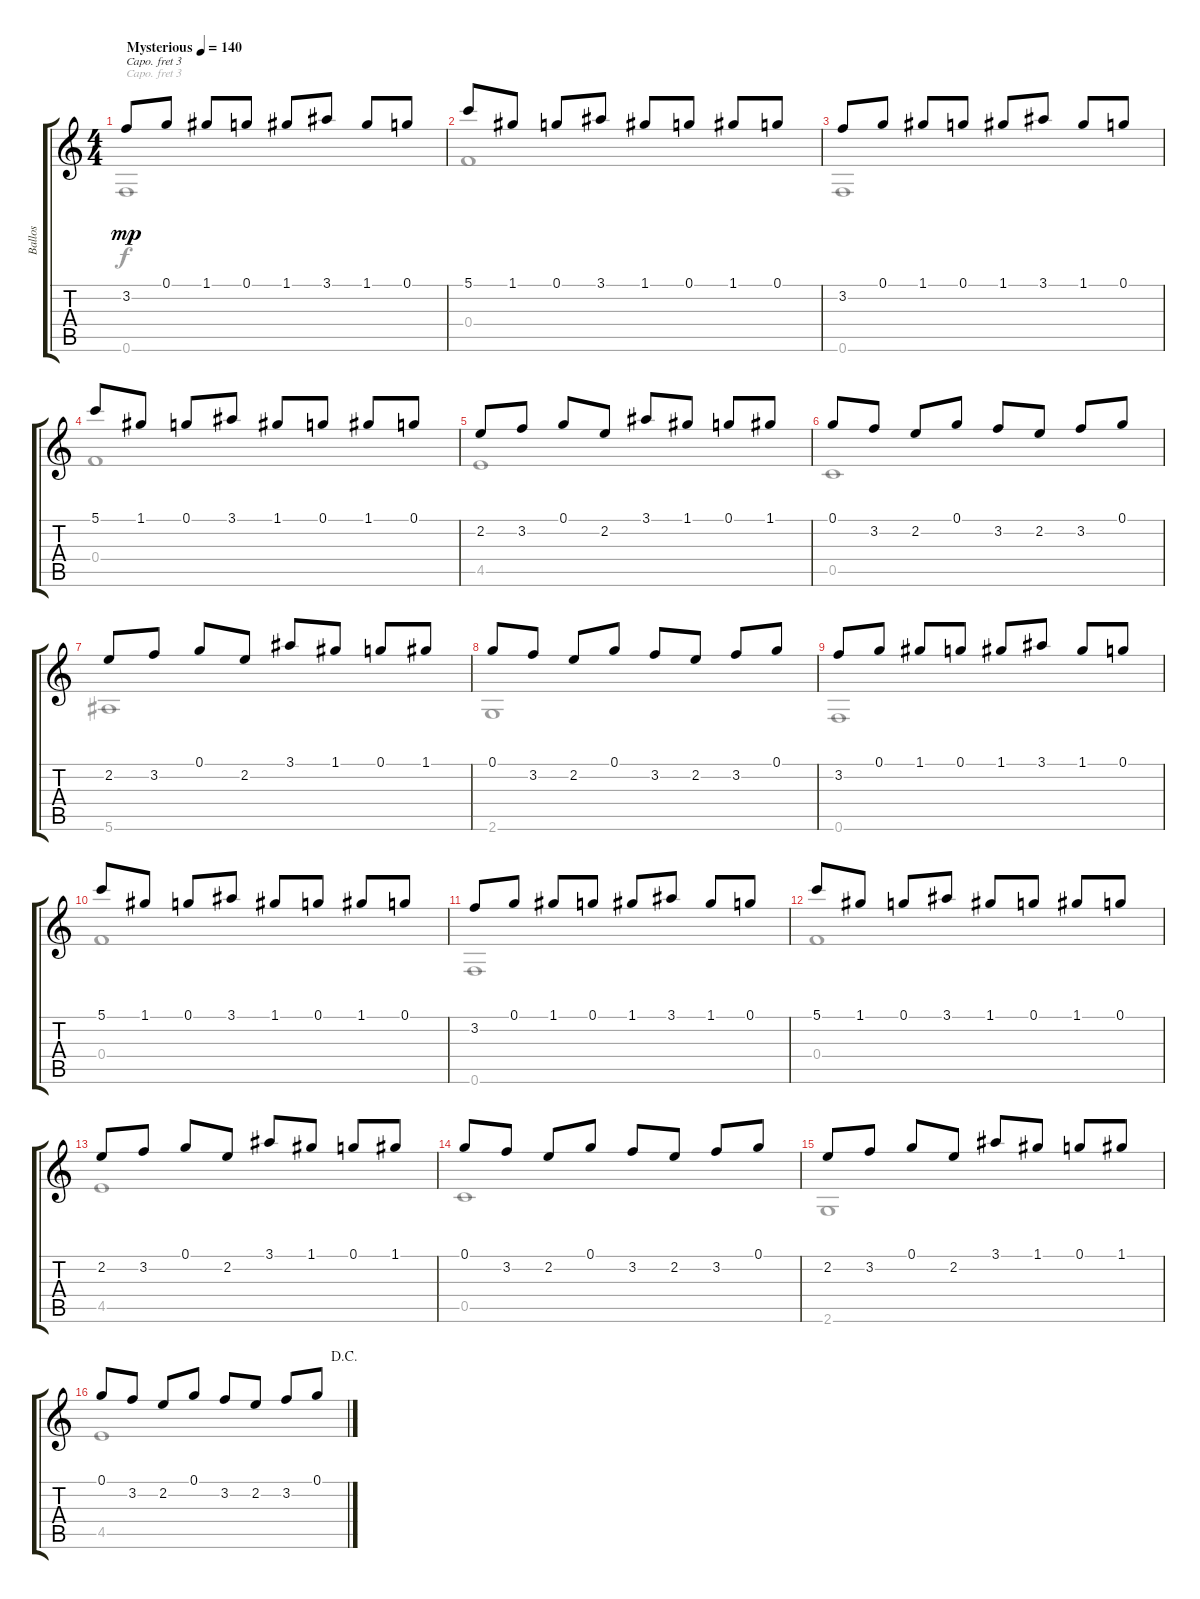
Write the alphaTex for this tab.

\track ("Ballos" "Ballos") {instrument acousticguitarnylon}
\staff {score tabs}
\capo 3
\tuning (E4 B3 G3 D3 A2 D2) {hide}
\voice
\ts (4 4)
\tempo (140 "Mysterious")
\clef g2
\ks c
3.2.8{dy mp instrument acousticguitarnylon} 0.1.8 1.1.8 0.1.8 1.1.8 3.1.8 1.1.8 0.1.8 |
5.1.8 1.1.8 0.1.8 3.1.8 1.1.8 0.1.8 1.1.8 0.1.8 |
3.2.8 0.1.8 1.1.8 0.1.8 1.1.8 3.1.8 1.1.8 0.1.8 |
5.1.8 1.1.8 0.1.8 3.1.8 1.1.8 0.1.8 1.1.8 0.1.8 |
2.2.8 3.2.8 0.1.8 2.2.8 3.1.8 1.1.8 0.1.8 1.1.8 |
0.1.8 3.2.8 2.2.8 0.1.8 3.2.8 2.2.8 3.2.8 0.1.8 |
2.2.8 3.2.8 0.1.8 2.2.8 3.1.8 1.1.8 0.1.8 1.1.8 |
0.1.8 3.2.8 2.2.8 0.1.8 3.2.8 2.2.8 3.2.8 0.1.8 |
3.2.8 0.1.8 1.1.8 0.1.8 1.1.8 3.1.8 1.1.8 0.1.8 |
5.1.8 1.1.8 0.1.8 3.1.8 1.1.8 0.1.8 1.1.8 0.1.8 |
3.2.8 0.1.8 1.1.8 0.1.8 1.1.8 3.1.8 1.1.8 0.1.8 |
5.1.8 1.1.8 0.1.8 3.1.8 1.1.8 0.1.8 1.1.8 0.1.8 |
2.2.8 3.2.8 0.1.8 2.2.8 3.1.8 1.1.8 0.1.8 1.1.8 |
0.1.8 3.2.8 2.2.8 0.1.8 3.2.8 2.2.8 3.2.8 0.1.8 |
2.2.8 3.2.8 0.1.8 2.2.8 3.1.8 1.1.8 0.1.8 1.1.8 |
\jump dacapo
0.1.8 3.2.8 2.2.8 0.1.8 3.2.8 2.2.8 3.2.8 0.1.8
\voice
\clef g2
\ottava regular
\simile none
\ks c
0.6.1{dy f} |
0.4.1 |
0.6.1 |
0.4.1 |
4.5.1 |
0.5.1 |
5.6.1 |
2.6.1 |
0.6.1 |
0.4.1 |
0.6.1 |
0.4.1 |
4.5.1 |
0.5.1 |
2.6.1 |
4.5.1
